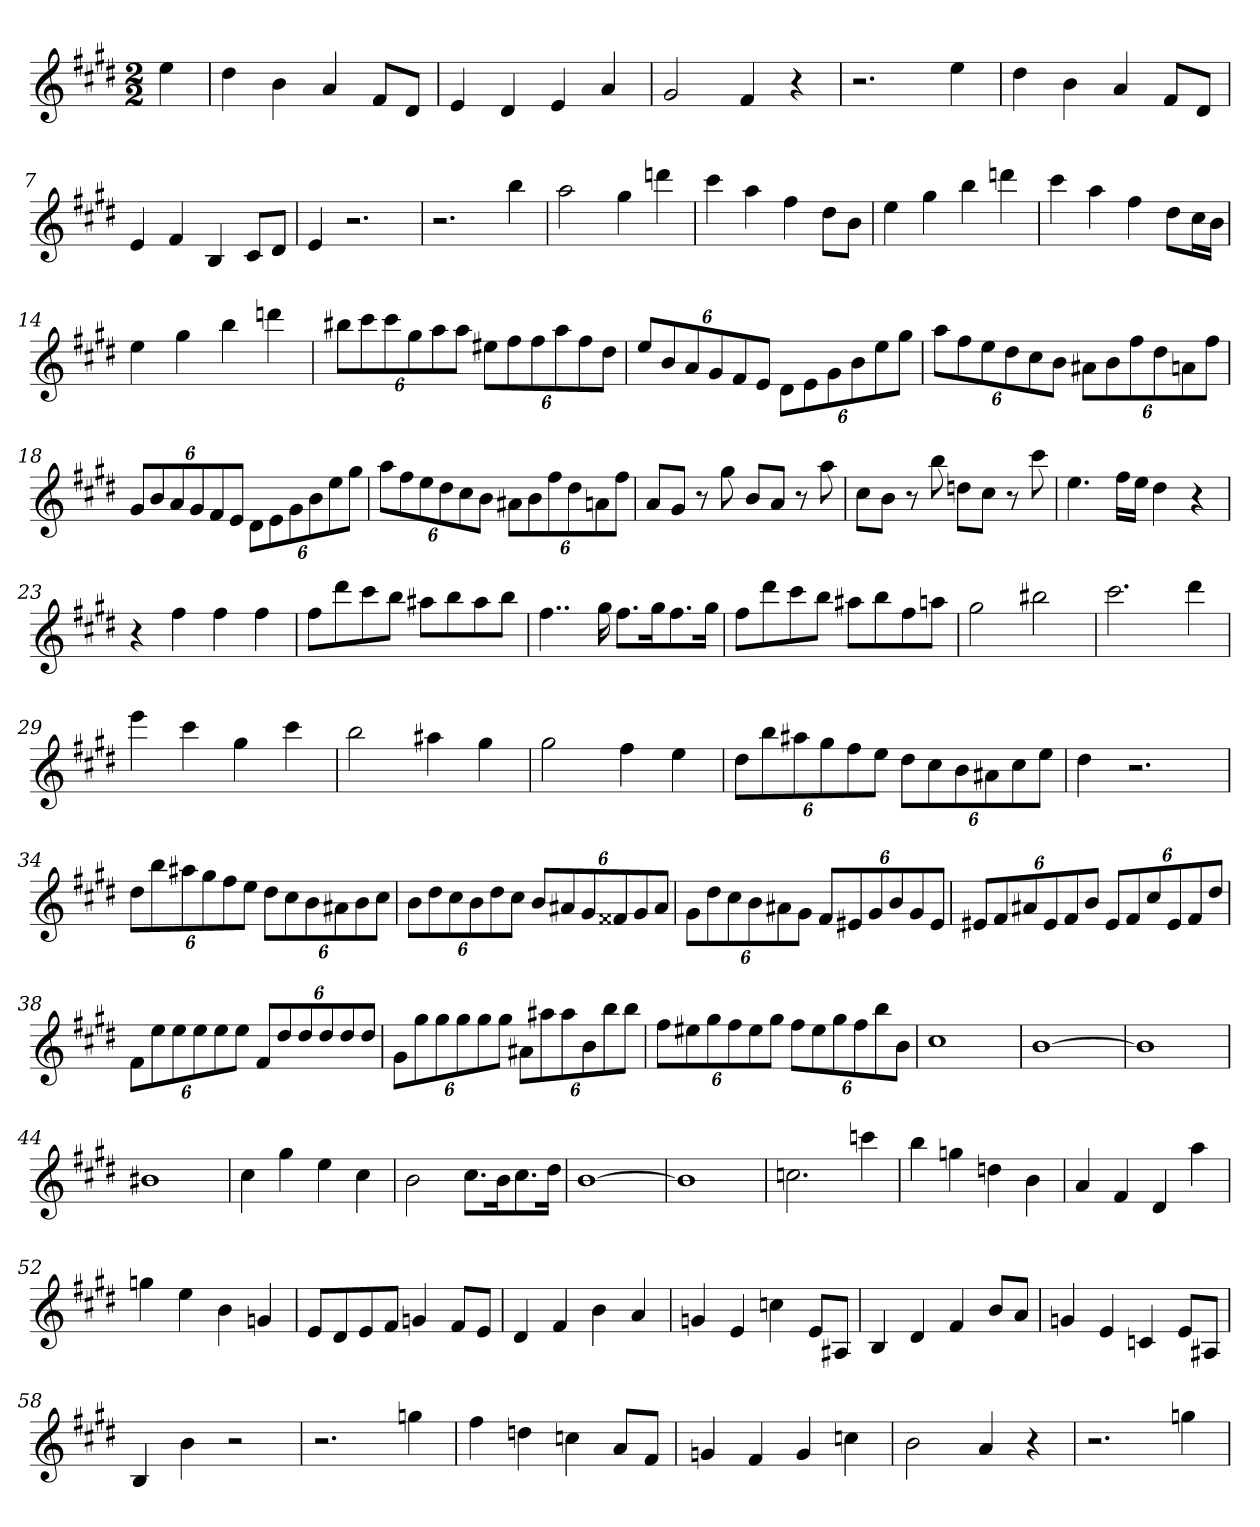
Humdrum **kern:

**kern
*part1
*staff1
*k[f#c#g#d#]
*E:
*M2/2
=
4ee
=2
4dd#
4b
4a
8f#L
8d#J
=3
4e
4d#
4e
4a
=4
2g#
4f#
4r
=5
2.r
4ee
=6
4dd#
4b
4a
8f#L
8d#J
=7
4e
4f#
4B
8c#L
8d#J
=8
4e
2.r
=9
2.r
4bb
=10
2aa
4gg#
4dddn
=11
4ccc#
4aa
4ff#
8dd#L
8bJ
=12
4ee
4gg#
4bb
4dddn
=13
4ccc#
4aa
4ff#
8dd#L
16cc#L
16bJJ
=14
4ee
4gg#
4bb
4dddn
=15
12bb#XL
12ccc#
12ccc#
12gg#
12aa
12aaJ
12ee#XL
12ff#
12ff#
12aa
12ff#
12dd#J
=16
12eeL
12b
12a
12g#
12f#
12eJ
12d#L
12e
12g#
12b
12ee
12gg#J
=17
12aaL
12ff#
12ee
12dd#
12cc#
12bJ
12a#XL
12b
12ff#
12dd#
12an
12ff#J
=18
12g#L
12b
12a
12g#
12f#
12eJ
12d#L
12e
12g#
12b
12ee
12gg#J
=19
12aaL
12ff#
12ee
12dd#
12cc#
12bJ
12a#XL
12b
12ff#
12dd#
12an
12ff#J
=20
8aL
8g#J
8r
8gg#
8bL
8aJ
8r
8aa
=21
8cc#L
8bJ
8r
8bb
8ddnL
8cc#J
8r
8ccc#
=22
4.ee
16ff#LL
16eeJJ
4dd#
4r
=23
4r
4ff#
4ff#
4ff#
=24
8ff#L
8ddd#
8ccc#
8bbJ
8aa#XL
8bb
8aa#
8bbJ
=25
4..ff#
16gg#
8.ff#L
16gg#K
8.ff#
16gg#Jk
=26
8ff#L
8ddd#
8ccc#
8bbJ
8aa#XL
8bb
8ff#
8aanJ
=27
2gg#
2bb#X
=28
2.ccc#
4ddd#
=29
4eee
4ccc#
4gg#
4ccc#
=30
2bb
4aa#X
4gg#
=31
2gg#
4ff#
4ee
=32
12dd#L
12bb
12aa#X
12gg#
12ff#
12eeJ
12dd#L
12cc#
12b
12a#X
12cc#
12eeJ
=33
4dd#
2.r
=34
12dd#L
12bb
12aa#X
12gg#
12ff#
12eeJ
12dd#L
12cc#
12b
12a#X
12b
12cc#J
=35
12bL
12dd#
12cc#
12b
12dd#
12cc#J
12bL
12a#X
12g#
12f##X
12g#
12a#J
=36
12g#L
12dd#
12cc#
12b
12a#X
12g#J
12f#L
12e#X
12g#
12b
12g#
12e#J
=37
12e#XL
12f#
12a#X
12e#
12f#
12bJ
12e#L
12f#
12cc#
12e#
12f#
12dd#J
=38
12f#L
12ee
12ee
12ee
12ee
12eeJ
12f#L
12dd#
12dd#
12dd#
12dd#
12dd#J
=39
12g#L
12gg#
12gg#
12gg#
12gg#
12gg#J
12a#XL
12aa#X
12aa#
12b
12bb
12bbJ
=40
12ff#L
12ee#X
12gg#
12ff#
12ee#
12gg#J
12ff#L
12ee#
12gg#
12ff#
12bb
12bJ
=41
1cc#
=42
[1b
=43
1b]
=44
1b#X
=45
4cc#
4gg#
4ee
4cc#
=46
2b
8.cc#L
16bK
8.cc#
16dd#Jk
=47
[1b
=48
1b]
=49
2.ccn
4cccn
=50
4bb
4ggn
4ddn
4b
=51
4a
4f#
4d#
4aa
=52
4ggn
4ee
4b
4gn
=53
8eL
8d#
8e
8f#J
4gn
8f#L
8eJ
=54
4d#
4f#
4b
4a
=55
4gn
4e
4ccn
8eL
8A#XJ
=56
4B
4d#
4f#
8bL
8aJ
=57
4gn
4e
4cn
8eL
8A#XJ
=58
4B
4b
2r
=59
2.r
4ggn
=60
4ff#
4ddn
4ccn
8aL
8f#J
=61
4gn
4f#
4g
4ccn
=62
2b
4a
4r
=63
2.r
4ggn
=
*-
